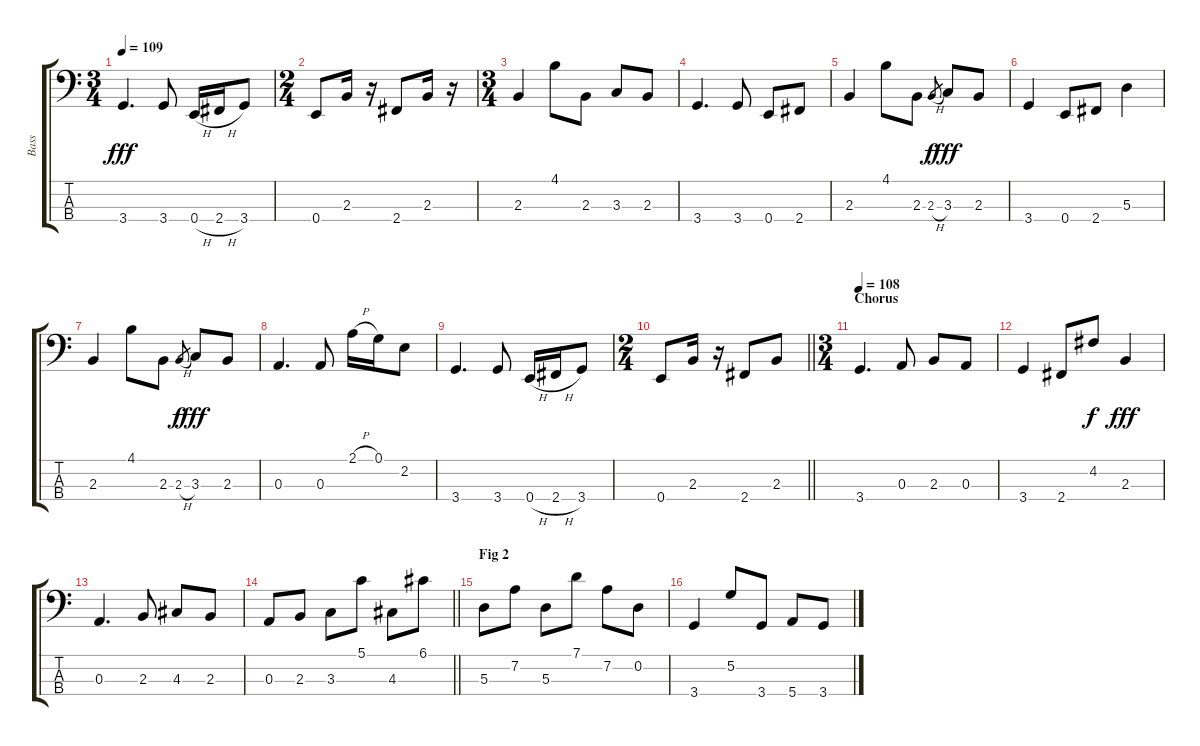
\track ("Bass" "Bass") {instrument electricbassfinger}
\staff {score tabs}
\tuning (G2 D2 A1 E1) {hide}
\ts (3 4)
\tempo 109
\clef f4
\ks c
3.4.4{d dy fff} 3.4.8 0.4{h}.16 2.4{h}.16 3.4.8 |
\ts (2 4)
0.4.8 2.3.16 r.16 2.4.8 2.3.16 r.16 |
\ts (3 4)
2.3.4 4.1.8 2.3.8 3.3.8 2.3.8 |
3.4.4{d} 3.4.8 0.4.8 2.4.8 |
2.3.4 4.1.8 2.3.8 2.3{h}.8{gr dy f} 3.3.8{dy fff} 2.3.8 |
3.4.4 0.4.8 2.4.8 5.3.4 |
2.3.4 4.1.8 2.3.8 2.3{h}.8{gr dy f} 3.3.8{dy fff} 2.3.8 |
0.3.4{d} 0.3.8 2.1{h}.16 0.1.16 2.2.8 |
3.4.4{d} 3.4.8 0.4{h}.16 2.4{h}.16 3.4.8 |
\ts (2 4)
\barLineRight lightlight
0.4.8 2.3.16 r.16 2.4.8 2.3.8 |
\ts (3 4)
\section ("" "Chorus")
\tempo 108
3.4.4{d} 0.3.8 2.3.8 0.3.8 |
3.4.4 2.4.8 4.2.8{dy f} 2.3.4{dy fff} |
0.3.4{d} 2.3.8 4.3.8 2.3.8 |
\barLineRight lightlight
0.3.8 2.3.8 3.3.8 5.1.8 4.3.8 6.1.8 |
\section ("" "Fig 2")
5.3.8 7.2.8 5.3.8 7.1.8 7.2.8 0.2.8 |
3.4.4 5.2.8 3.4.8 5.4.8 3.4.8
